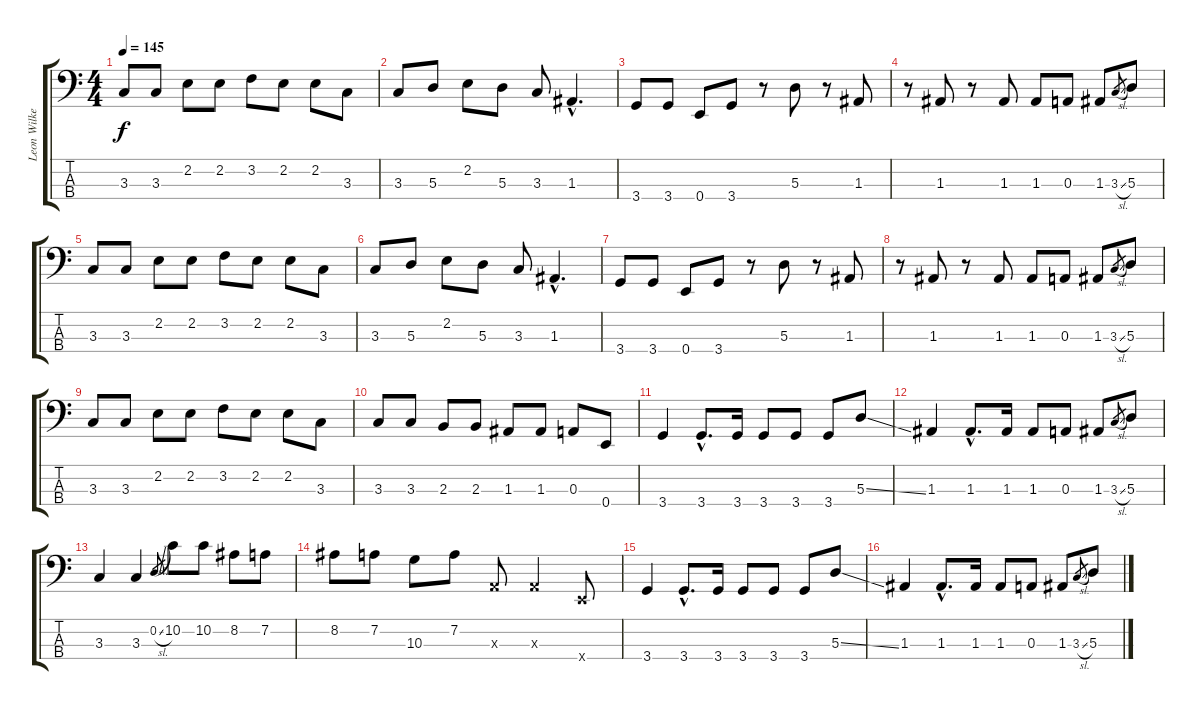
\track ("Leon Wilkeson (Bass Guitar)" "Leon Wilke") {instrument electricbassfinger}
\staff {score tabs}
\tuning (G2 D2 A1 E1) {hide}
\ts (4 4)
\tempo 145
\clef f4
\ks c
3.3.8{dy f} 3.3.8 2.2.8 2.2.8 3.2.8 2.2.8 2.2.8 3.3.8 |
3.3.8 5.3.8 2.2.8 5.3.8 3.3.8 1.3{hac}.4{d} |
3.4.8 3.4.8 0.4.8 3.4.8 r.8 5.3.8 r.8 1.3.8 |
r.8 1.3.8 r.8 1.3.8 1.3.8 0.3.8 1.3.8 3.3{sl}.8{gr} 5.3.8 |
3.3.8 3.3.8 2.2.8 2.2.8 3.2.8 2.2.8 2.2.8 3.3.8 |
3.3.8 5.3.8 2.2.8 5.3.8 3.3.8 1.3{hac}.4{d} |
3.4.8 3.4.8 0.4.8 3.4.8 r.8 5.3.8 r.8 1.3.8 |
r.8 1.3.8 r.8 1.3.8 1.3.8 0.3.8 1.3.8 3.3{sl}.8{gr} 5.3.8 |
3.3.8 3.3.8 2.2.8 2.2.8 3.2.8 2.2.8 2.2.8 3.3.8 |
3.3.8 3.3.8 2.3.8 2.3.8 1.3.8 1.3.8 0.3.8 0.4.8 |
3.4.4 3.4{hac}.8{d} 3.4.16 3.4.8 3.4.8 3.4.8 5.3{ss}.8 |
1.3.4 1.3{hac}.8{d} 1.3.16 1.3.8 0.3.8 1.3.8 3.3{sl}.8{gr} 5.3.8 |
3.3.4 3.3.4 0.2{sl}.8{gr} 10.2.8 10.2.8 8.2.8 7.2.8 |
8.2.8 7.2.8 10.3.8 7.2.8 0.3{x}.8 0.3{x}.4 0.4{x}.8 |
3.4.4 3.4{hac}.8{d} 3.4.16 3.4.8 3.4.8 3.4.8 5.3{ss}.8 |
1.3.4 1.3{hac}.8{d} 1.3.16 1.3.8 0.3.8 1.3.8 3.3{sl}.8{gr} 5.3.8
